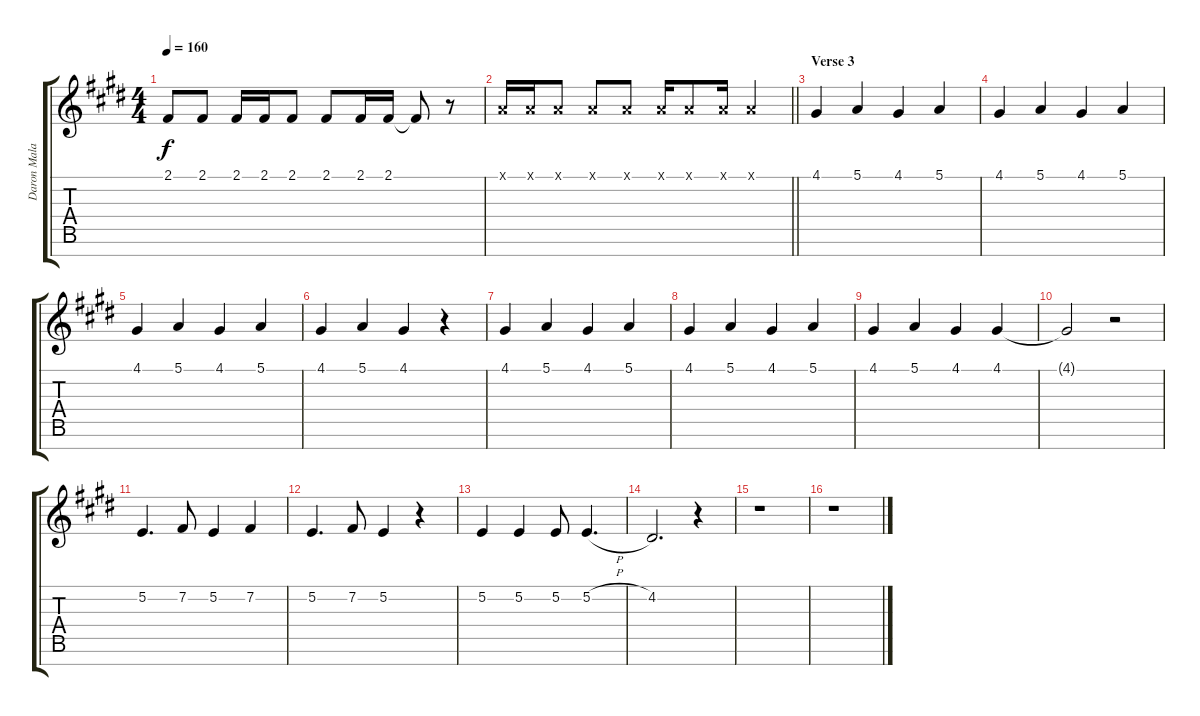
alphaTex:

\track ("Daron Malakian [Vocals]" "Daron Mala") {instrument clarinet}
\staff {score tabs}
\tuning (E4 B3 G3 D3 A2 E2 B1) {hide}
\ts (4 4)
\tempo 160
\clef g2
\ks c#minor
2.1.8{dy f} 2.1.8 2.1.16 2.1.16 2.1.8 2.1.8 2.1.16 2.1.16 2.1{t}.8 r.8 |
\barLineRight lightlight
5.1{x}.16{volume 14} 5.1{x}.16 5.1{x}.8 5.1{x}.8 5.1{x}.8 5.1{x}.16 5.1{x}.8 5.1{x}.16 5.1{x}.4 |
\section ("" "Verse 3")
4.1.4{volume 12} 5.1.4 4.1.4 5.1.4 |
4.1.4 5.1.4 4.1.4 5.1.4 |
4.1.4 5.1.4 4.1.4 5.1.4 |
4.1.4 5.1.4 4.1.4 r.4 |
4.1.4 5.1.4 4.1.4 5.1.4 |
4.1.4 5.1.4 4.1.4 5.1.4 |
4.1.4 5.1.4 4.1.4 4.1.4 |
4.1{t}.2 r.2 |
5.2.4{d} 7.2.8 5.2.4 7.2.4 |
5.2.4{d} 7.2.8 5.2.4 r.4 |
5.2.4 5.2.4 5.2.8 5.2{h}.4{d} |
4.2.2{d} r.4 |
r.1 |
r.1
